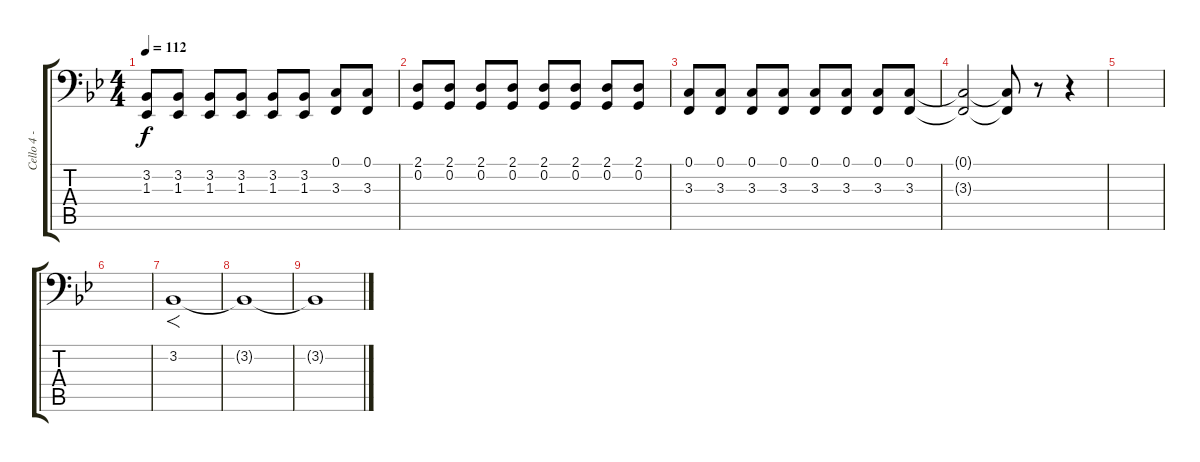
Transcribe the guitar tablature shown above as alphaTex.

\track ("Cello 4 - Antero" "Cello 4 - ") {instrument cello}
\staff {score tabs}
\tuning (C3 G2 D2 A1 E1 B0) {hide}
\ts (4 4)
\tempo 112
\clef f4
\ks bb
(3.2 1.3).8{dy f} (3.2 1.3).8 (3.2 1.3).8 (3.2 1.3).8 (3.2 1.3).8 (3.2 1.3).8 (0.1 3.3).8 (0.1 3.3).8 |
(2.1 0.2).8 (2.1 0.2).8 (2.1 0.2).8 (2.1 0.2).8 (2.1 0.2).8 (2.1 0.2).8 (2.1 0.2).8 (2.1 0.2).8 |
(0.1 3.3).8 (0.1 3.3).8 (0.1 3.3).8 (0.1 3.3).8 (0.1 3.3).8 (0.1 3.3).8 (0.1 3.3).8 (0.1 3.3).8 |
(0.1{t} 3.3{t}).2 (0.1{t} 3.3{t}).8 r.8 r.4 |
|
|
3.2.1{f} |
3.2{t}.1 |
3.2{t}.1
